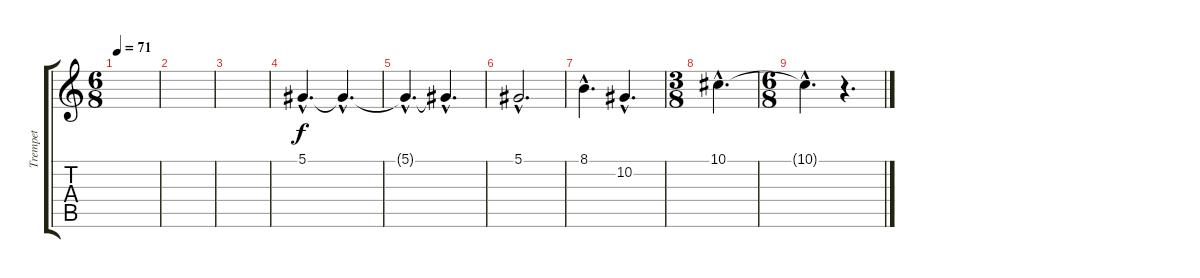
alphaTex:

\track ("Trempet" "Trempet") {instrument trumpet}
\staff {score tabs}
\tuning (Eb4 Bb3 Gb3 Db3 Ab2 Eb2) {hide}
\ts (6 8)
\tempo 71
\clef g2
\ks c
|
|
|
5.1{hac}.4{d} 5.1{hac t}.4{d} |
5.1{hac t}.4{d} 5.1{hac t}.4{d} |
5.1{hac}.2{d} |
8.1{hac}.4{d} 10.2{hac}.4{d} |
\ts (3 8)
10.1{hac}.4{d} |
\ts (6 8)
10.1{hac t}.4{d} r.4{d}
